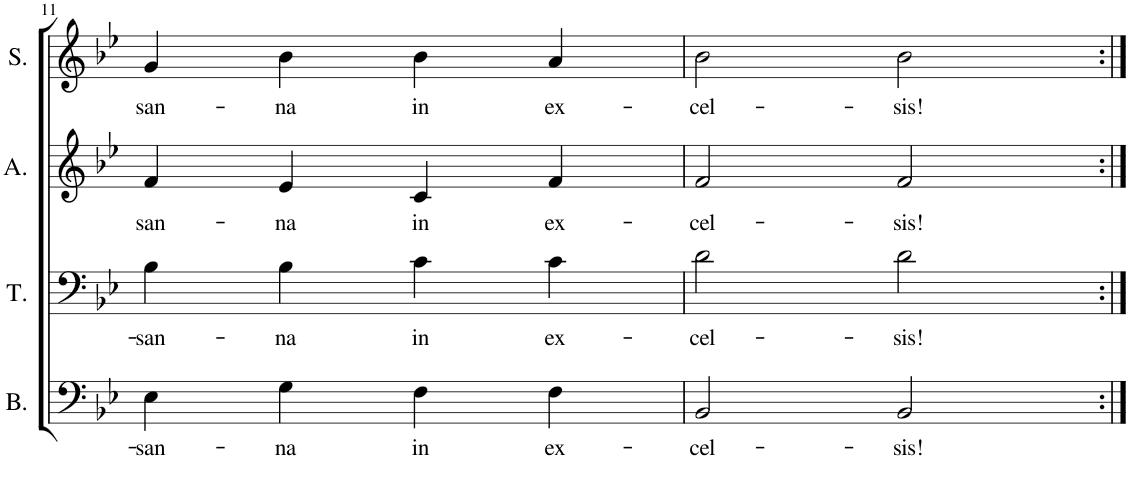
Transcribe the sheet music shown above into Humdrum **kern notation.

**kern	**text	**kern	**text	**kern	**text	**kern	**text
*part4	*part4	*part3	*part3	*part2	*part2	*part1	*part1
*staff4	*staff4	*staff3	*staff3	*staff2	*staff2	*staff1	*staff1
*I"Bass	*	*I"Tenor	*	*I"Alto	*	*I"Soprano	*
*I'B.	*	*I'T.	*	*I'A.	*	*I'S.	*
!!LO:PB:g=z
*clefF4	*	*clefF4	*	*clefG2	*	*clefG2	*
*k[b-e-]	*	*k[b-e-]	*	*k[b-e-]	*	*k[b-e-]	*
*M2/2	*	*M2/2	*	*M2/2	*	*M2/2	*
*met(c|)	*	*met(c|)	*	*met(c|)	*	*met(c|)	*
=11	=11	=11	=11	=11	=11	=11	=11
!	!LO:LY:b	!	!LO:LY:b	!	!LO:LY:b	!	!LO:LY:b
4E-\	-san-	4B-\	-san-	4f/	san-	4g/	san-
!	!LO:LY:b	!	!LO:LY:b	!	!LO:LY:b	!	!LO:LY:b
4G\	-na	4B-\	-na	4e-/	-na	4b-\	-na
!	!LO:LY:b	!	!LO:LY:b	!	!LO:LY:b	!	!LO:LY:b
4F\	in	4c\	in	4c/	in	4b-\	in
!	!LO:LY:b	!	!LO:LY:b	!	!LO:LY:b	!	!LO:LY:b
4F\	ex-	4c\	ex-	4f/	ex-	4a/	ex-
=12	=12	=12	=12	=12	=12	=12	=12
!	!LO:LY:b	!	!LO:LY:b	!	!LO:LY:b	!	!LO:LY:b
2BB-/	-cel-	2d\	-cel-	2f/	-cel-	2b-\	-cel-
!	!LO:LY:b	!	!LO:LY:b	!	!LO:LY:b	!	!LO:LY:b
2BB-/	-sis!	2d\	-sis!	2f/	-sis!	2b-\	-sis!
=:|!	=:|!	=:|!	=:|!	=:|!	=:|!	=:|!	=:|!
*-	*-	*-	*-	*-	*-	*-	*-
